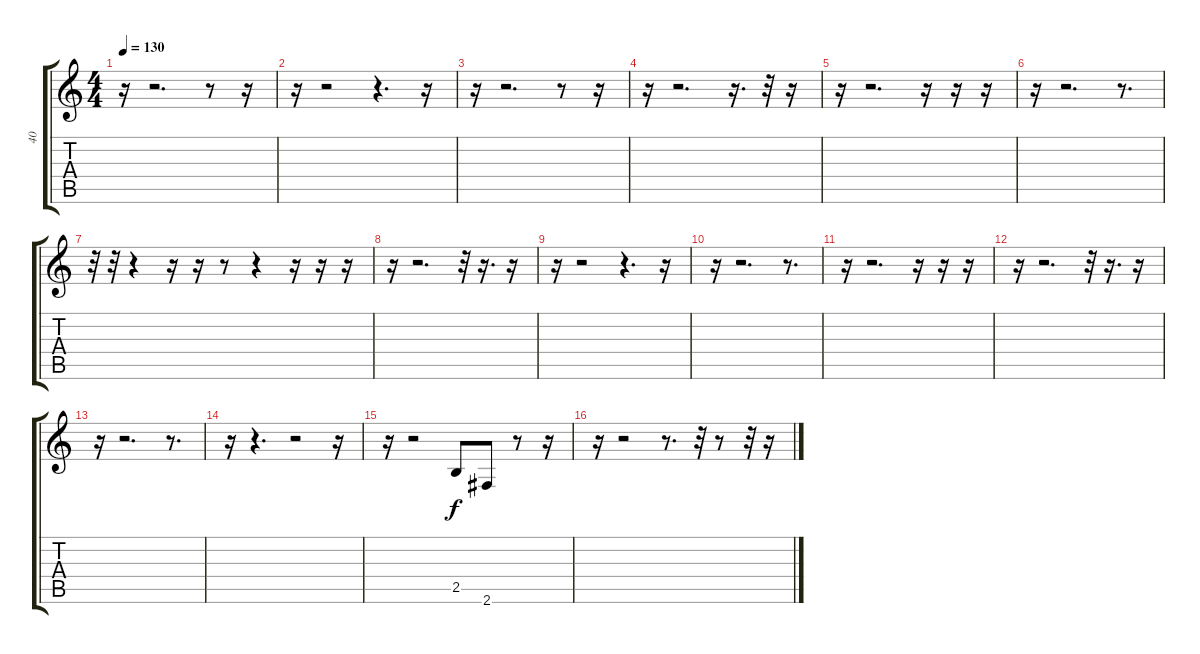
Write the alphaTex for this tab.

\track ("40" "40") {instrument synthbass2}
\staff {score tabs}
\tuning (E4 B3 G3 D3 A2 E2) {hide}
\ts (4 4)
\tempo 130
\clef g2
\ks c
r.16{dy f} r.2{d} r.8 r.16 |
r.16 r.2 r.4{d} r.16 |
r.16 r.2{d} r.8 r.16 |
r.16 r.2{d} r.16{d} r.32 r.16 |
r.16 r.2{d} r.16 r.16 r.16 |
r.16 r.2{d} r.8{d} |
r.32 r.32 r.4 r.16 r.16 r.8 r.4 r.16 r.16 r.16 |
r.16 r.2{d} r.32 r.16{d} r.16 |
r.16 r.2 r.4{d} r.16 |
r.16 r.2{d} r.8{d} |
r.16 r.2{d txt ""} r.16 r.16 r.16 |
r.16 r.2{d} r.32 r.16{d} r.16 |
r.16 r.2{d} r.8{d} |
r.16 r.4{d} r.2 r.16 |
r.16 r.2 2.5.8 2.6.8 r.8 r.16 |
r.16 r.2 r.8{d} r.32 r.8 r.32 r.16
